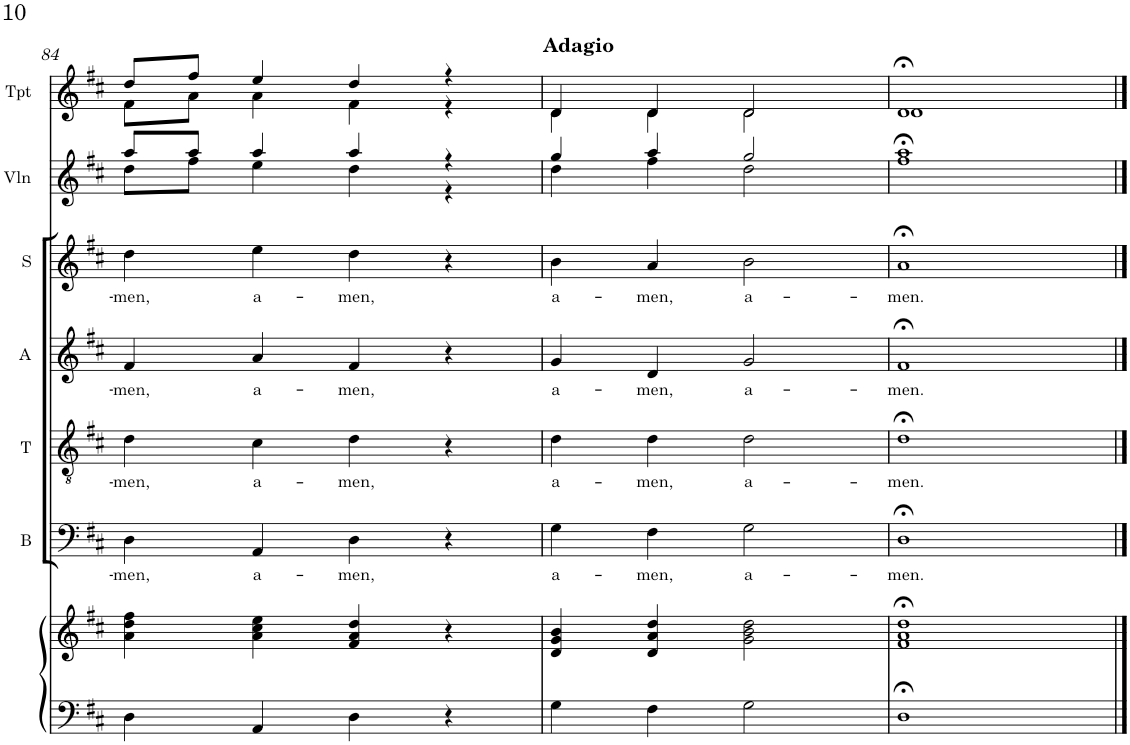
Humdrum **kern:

**kern	**kern	**kern	**text	**kern	**text	**kern	**text	**kern	**text	**kern	**kern
*part7	*part7	*part6	*part6	*part5	*part5	*part4	*part4	*part3	*part3	*part2	*part1
*staff8	*staff7	*staff6	*staff6	*staff5	*staff5	*staff4	*staff4	*staff3	*staff3	*staff2	*staff1
*I"Harpsichord	*	*I"B	*	*I"T	*	*I"A	*	*I"S	*	*I"Violin	*I"Trumpet
*I'Hpschd	*	*I'B	*	*I'T	*	*I'A	*	*I'S	*	*I'Vln	*I'Tpt
!!LO:PB:g=z
*clefF4	*clefG2	*clefF4	*	*clefGv2	*	*clefG2	*	*clefG2	*	*clefG2	*clefG2
*	*	*	*	*	*	*	*	*	*	*	*ITrd1c2
*k[f#c#]	*k[f#c#]	*k[f#c#]	*	*k[f#c#]	*	*k[f#c#]	*	*k[f#c#]	*	*k[f#c#]	*k[f#c#]
*M4/4	*M4/4	*M4/4	*	*M4/4	*	*M4/4	*	*M4/4	*	*M4/4	*M4/4
*met(c)	*met(c)	*met(c)	*	*met(c)	*	*met(c)	*	*met(c)	*	*met(c)	*met(c)
=84	=84	=84	=84	=84	=84	=84	=84	=84	=84	=84	=84
!	!	!	!LO:LY:b	!	!LO:LY:b	!	!LO:LY:b	!	!LO:LY:b	!	!
*	*	*	*	*	*	*	*	*	*	*^	*^
4D\	4a\ 4dd\ 4ff#\	4D\	-men,	4d\	-men,	4f#/	-men,	4dd\	-men,	8aa/L	8dd\L	8dd/L	8f#\L
.	.	.	.	.	.	.	.	.	.	8aa/J	8ff#\J	8ff#/J	8a\J
!	!	!	!LO:LY:b	!	!LO:LY:b	!	!LO:LY:b	!	!LO:LY:b	!	!	!	!
4AA/	4a\ 4cc#\ 4ee\	4AA/	a-	4c#\	a-	4a/	a-	4ee\	a-	4aa/	4ee\	4ee/	4a\
!	!	!	!LO:LY:b	!	!LO:LY:b	!	!LO:LY:b	!	!LO:LY:b	!	!	!	!
4D\	4f#/ 4a/ 4dd/	4D\	-men,	4d\	-men,	4f#/	-men,	4dd\	-men,	4aa/	4dd\	4dd/	4f#\
4r	4r	4r	.	4r	.	4r	.	4r	.	4r	4r	4r	4r
=85	=85	=85	=85	=85	=85	=85	=85	=85	=85	=85	=85	=85	=85
!	!	!	!	!	!	!	!	!	!	!	!	!LO:TX:a:B:t=Adagio	!
!	!	!	!LO:LY:b	!	!LO:LY:b	!	!LO:LY:b	!	!LO:LY:b	!	!	!	!
4G\	4d/ 4g/ 4b/	4G\	a-	4d\	a-	4g/	a-	4b\	a-	4gg/	4dd\	4d/	4d\
!	!	!	!LO:LY:b	!	!LO:LY:b	!	!LO:LY:b	!	!LO:LY:b	!	!	!	!
4F#\	4d/ 4a/ 4dd/	4F#\	-men,	4d\	-men,	4d/	-men,	4a/	-men,	4aa/	4ff#\	4d/	4d\
!	!	!	!LO:LY:b	!	!LO:LY:b	!	!LO:LY:b	!	!LO:LY:b	!	!	!	!
2G\	2g\ 2b\ 2dd\	2G\	a-	2d\	a-	2g/	a-	2b\	a-	2gg/	2dd\	2d/	2d\
=86	=86	=86	=86	=86	=86	=86	=86	=86	=86	=86	=86	=86	=86
!	!	!	!LO:LY:b	!	!LO:LY:b	!	!LO:LY:b	!	!LO:LY:b	!	!	!	!
1D;<	1f#;< 1a;< 1dd;<	1D;<	-men.	1d;<	-men.	1f#;<	-men.	1a;<	-men.	1aa;<	1ff#	1d;<	1d
*	*	*	*	*	*	*	*	*	*	*v	*v	*	*
*	*	*	*	*	*	*	*	*	*	*	*v	*v
==	==	==	==	==	==	==	==	==	==	==	==
*-	*-	*-	*-	*-	*-	*-	*-	*-	*-	*-	*-
